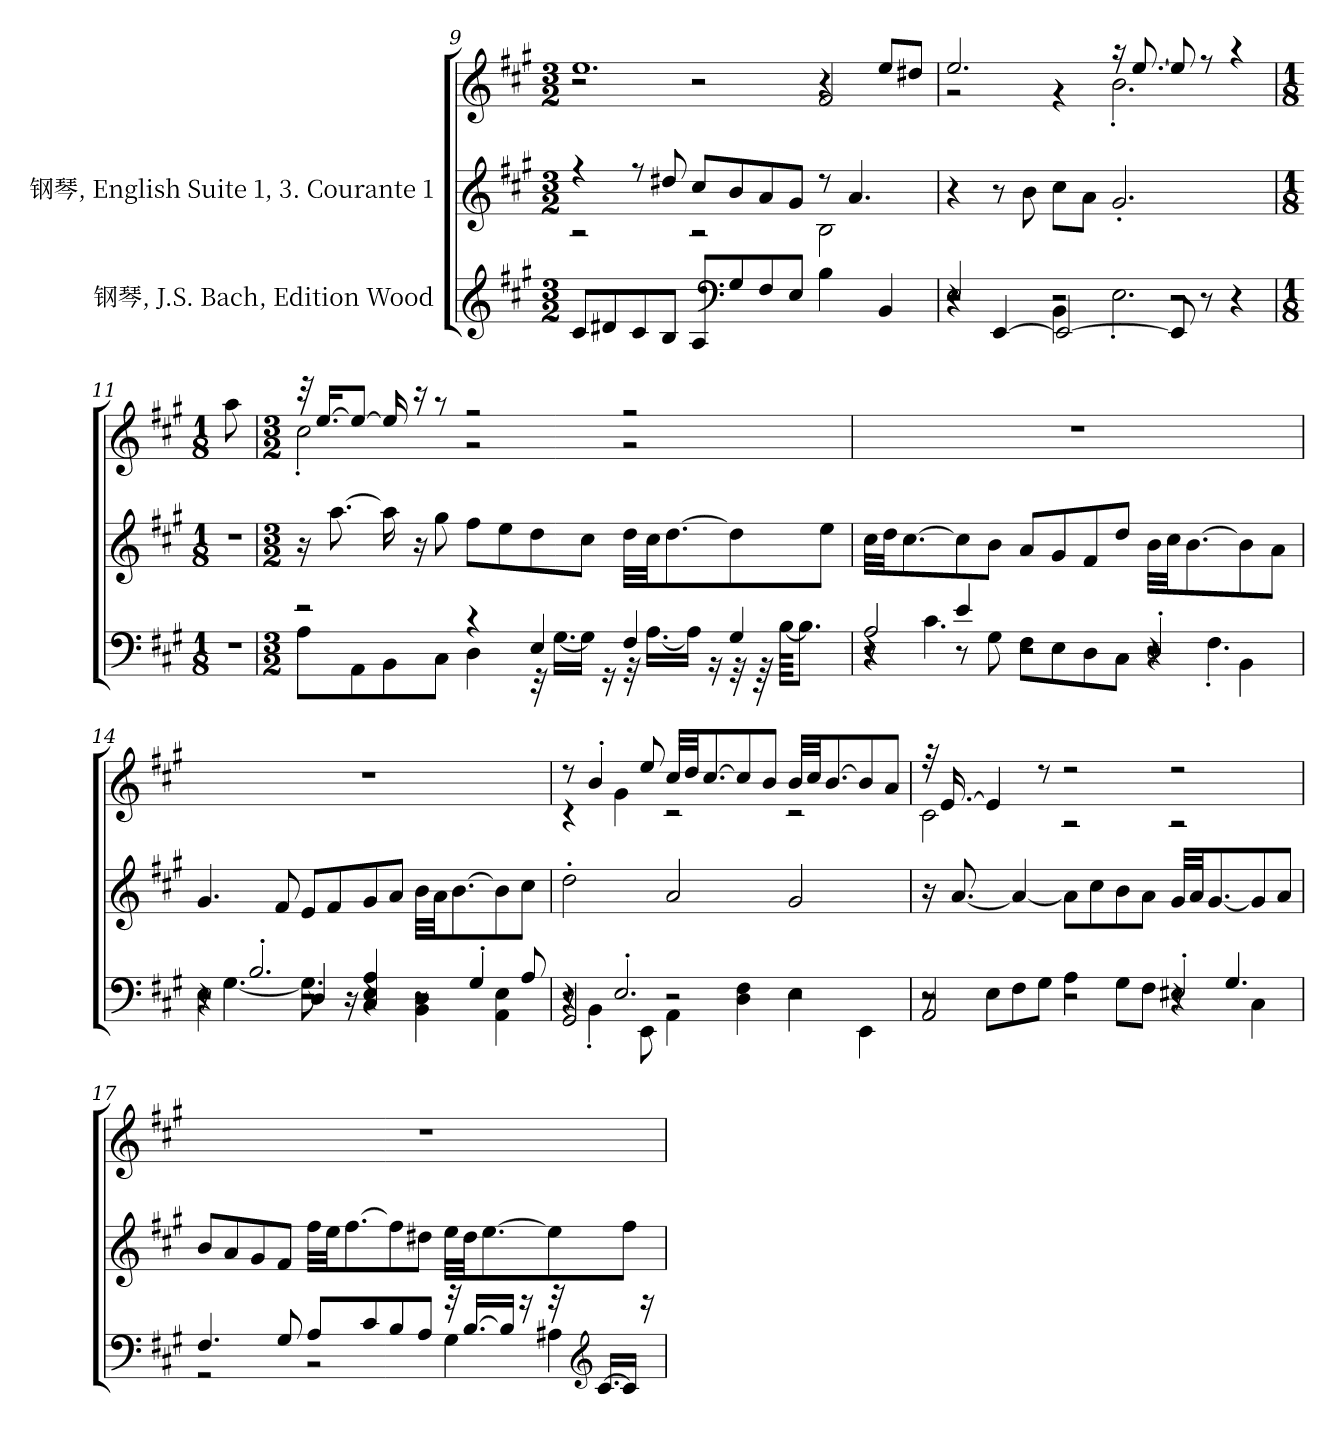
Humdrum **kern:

**kern	**kern	**kern
*part2	*part1	*part1
*staff3	*staff2	*staff1
*I"钢琴, J.S. Bach, Edition Wood	*I"钢琴, English Suite 1, 3. Courante 1	*
*clefG2	*clefG2	*clefG2
*k[f#c#g#]	*k[f#c#g#]	*k[f#c#g#]
*M3/2	*M3/2	*M3/2
=9	=9	=9
*	*^	*^
*	*	*	*	*^
8c#/L	4r	2r	2r	1.ee	2r
8d#X/	.	.	.	.	.
8c#/	8r	.	.	.	.
8B/J	8dd#X/	.	.	.	.
8A/L	8cc#/L	2r	2r	.	2r
*clefF4	*	*	*	*	*
8G#/	8b/	.	.	.	.
8F#/	8a/	.	.	.	.
8E/J	8g#/J	.	.	.	.
4B\	8r	2B\	4r	.	2f#/
.	4.a/	.	.	.	.
4BB/	.	.	8ee/L	.	.
.	.	.	8dd#X/J	.	.
*	*v	*v	*	*	*
*	*	*	*v	*v
!!LO:LB:g=z
=10	=10	=10	=10
*^	*	*	*
*	*^	*	*	*
2E/	2r	4r	4r	2.ee/	2r
.	.	[4EE/	8r	.	.
.	.	.	8b\	.	.
2r	4BB\	2EE/_	8cc#\L	.	4r
.	.	.	8a\J	.	.
.	2.E'\	.	2.g#'/	16r	2.b'\
.	.	.	.	[8.ee/	.
2r	.	8EE/]	.	8ee/]	.
.	.	8r	.	8r	.
.	.	4r	.	4r	.
*v	*v	*v	*	*v	*v
=11	=11	=11
*M1/8	*M1/8	*M1/8
8r	8r	8aa\
=12	=12	=12
*M3/2	*M3/2	*M3/2
*^	*	*^
2r	8A\L	16r	32r	2cc#'\
.	.	.	[16.ee/KL	.
.	.	[8.aa\	.	.
.	8AA\	.	8ee/J_	.
.	8BB\	16aa\]	16ee/]	.
.	.	16r	16r	.
.	8C#\J	8gg#\	8r	.
4r	4D\	8ff#\L	2r	2r
.	.	8ee\	.	.
4E/	32r	8dd\	.	.
.	[16.G#\LL	.	.	.
.	16G#\JJ]	8cc#\J	.	.
.	16r	.	.	.
4F#/	32r	32dd\LLL	2r	2r
.	[16.A\LL	32cc#\JJ	.	.
.	.	[8.dd\	.	.
.	16A\JJ]	.	.	.
.	16r	.	.	.
4G#/	32r	8dd\]	.	.
.	64r	.	.	.
.	[64B\KKKL	.	.	.
.	8.B\J]	.	.	.
.	.	8ee\J	.	.
*	*	*	*v	*v
!!LO:LB:g=z
=13	=13	=13	=13
*^	*^	*	*
4r	8r	2A/	4r	32cc#\LLL	1.r
.	.	.	.	32dd\JJ	.
.	.	.	.	[8.cc#\	.
.	4.c#\	.	.	.	.
4e/	.	.	8r	8cc#\]	.
.	.	.	8G#\	8b\J	.
2r	2r	2r	8F#\L	8a/L	.
.	.	.	8E\	8g#/	.
.	.	.	8D\	8f#/	.
.	.	.	8C#\J	8dd/J	.
2r	8r	2D'/	4r	32b\LLL	.
.	.	.	.	32cc#\JJ	.
.	.	.	.	[8.b\	.
.	4.F#'\	.	.	.	.
.	.	.	4BB\	8b\]	.
.	.	.	.	8a\J	.
=14	=14	=14	=14	=14	=14
4r	8r	2r	2E\	4.g#/	1.r
.	[4.G#\	.	.	.	.
2.B'/	.	.	.	.	.
.	.	.	.	8f#/	.
.	8.G#\]	4D/	2r	8e/L	.
.	.	.	.	8f#/	.
.	16r	.	.	.	.
.	4r	4C#/ 4E/ 4A/	.	8g#/	.
.	.	.	.	8a/J	.
2r	2r	8r	4BB\ 4D\	32b\LLL	.
.	.	.	.	32a\JJ	.
.	.	.	.	[8.b\	.
.	.	4G#'/	.	.	.
.	.	.	4AA\ 4E\	8b\]	.
.	.	8A/	.	8cc#\J	.
*	*	*v	*v	*	*
!!LO:LB:g=z
=15	=15	=15	=15	=15
*	*	*	*	*^
4r	8r	2GG#/	2dd'\	8r	4r
.	4BB'\	.	.	4b'/	.
2.E'/	.	.	.	.	4g#\
.	8EE\	.	.	8ee/	.
.	4AA\	2r	2a/	32cc#/LLL	2r
.	.	.	.	32dd/JJ	.
.	.	.	.	[8.cc#/	.
.	4D\ 4F#\	.	.	8cc#/]	.
.	.	.	.	8b/J	.
2r	4E\	2r	2g#/	32b/LLL	2r
.	.	.	.	32cc#/JJ	.
.	.	.	.	[8.b/	.
.	4EE\	.	.	8b/]	.
.	.	.	.	8a/J	.
=16	=16	=16	=16	=16	=16
2r	8r	2AA/	16r	32r	2c#\
.	.	.	.	[16.e/	.
.	.	.	[8.a/	.	.
.	8E\L	.	.	4e/]	.
.	8F#\	.	4a/_	.	.
.	8G#\J	.	.	8r	.
2r	4A\	2r	8a\L]	2r	2r
.	.	.	8cc#\	.	.
.	8G#\L	.	8b\	.	.
.	8F#\J	.	8a\J	.	.
8r	4r	2E#X'/	32g#/LLL	2r	2r
.	.	.	32a/JJ	.	.
.	.	.	[8.g#/	.	.
4.G#/	.	.	.	.	.
.	4C#\	.	8g#/]	.	.
.	.	.	8a/J	.	.
*	*v	*v	*	*v	*v
!!LO:PB:g=z
=17	=17	=17	=17
4.F#/	2r	8b/L	1.r
.	.	8a/	.
.	.	8g#/	.
8G#/	.	8f#/J	.
8A/L	2r	32ff#\LLL	.
.	.	32ee\JJ	.
.	.	[8.ff#\	.
8c#/	.	.	.
8B/	.	8ff#\]	.
8A/J	.	8dd#X\J	.
32r	4G#\	32ee\LLL	.
[16.B/LL	.	32dd#\JJ	.
.	.	[8.ee\	.
16B/JJ]	.	.	.
16r	.	.	.
32r	4A#X\	8ee\]	.
*clefG2	*	*	*
[16.c#/LL	.	.	.
16c#/JJ]	.	8ff#\J	.
16r	.	.	.
*v	*v	*	*
=	=	=
*-	*-	*-
